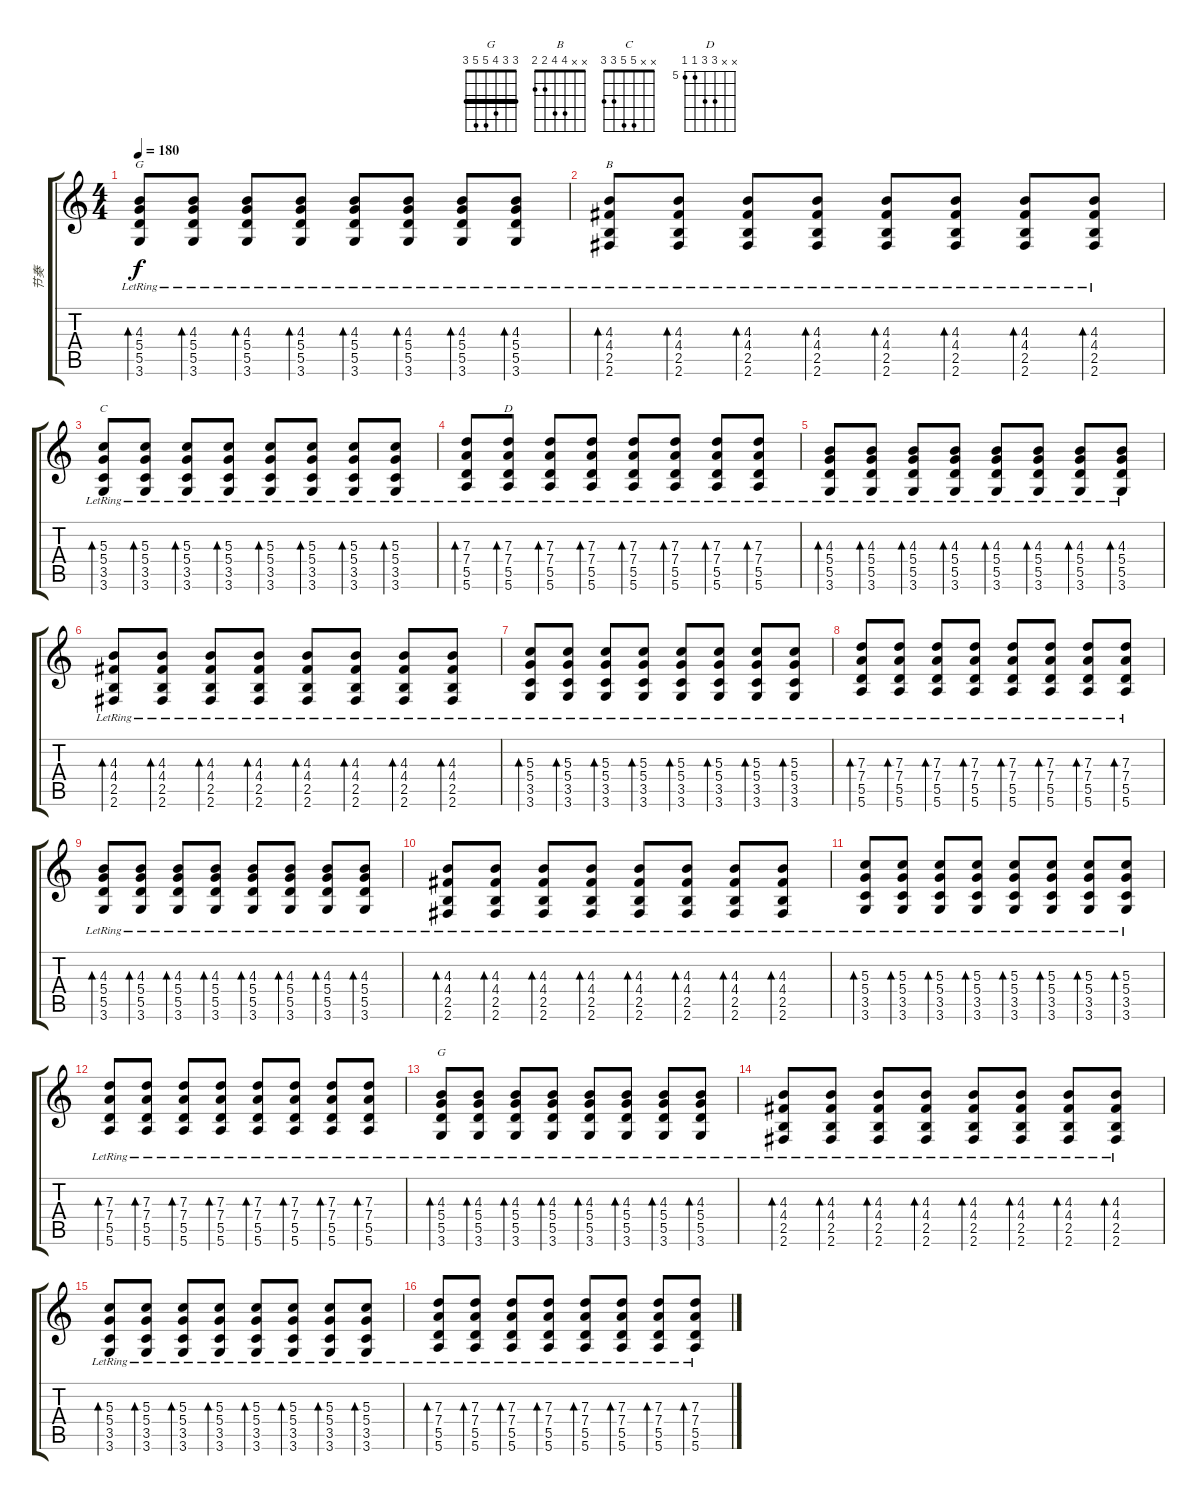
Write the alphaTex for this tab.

\track ("节奏" "节奏") {instrument overdrivenguitar}
\staff {score tabs}
\tuning (E4 B3 G3 D3 A2 E2) {hide}
\chord ("G" x x 4 5 5 3)
\chord ("B" x x 4 4 2 2)
\chord ("C" x x 5 5 3 3)
\chord ("D" x x 7 7 5 5) {firstfret 5}
\chord ("G" 3 3 4 5 5 3) {barre 3}
\ts (4 4)
\tempo 180
\clef g2
\ks c
(4.3{lr} 5.4{lr} 5.5{lr} 3.6{lr}).8{bd 60 ch "G" dy f instrument overdrivenguitar} (4.3{lr} 5.4{lr} 5.5{lr} 3.6{lr}).8{bd 60} (4.3{lr} 5.4{lr} 5.5{lr} 3.6{lr}).8{bd 60} (4.3{lr} 5.4{lr} 5.5{lr} 3.6{lr}).8{bd 60} (4.3{lr} 5.4{lr} 5.5{lr} 3.6{lr}).8{bd 60} (4.3{lr} 5.4{lr} 5.5{lr} 3.6{lr}).8{bd 60} (4.3{lr} 5.4{lr} 5.5{lr} 3.6{lr}).8{bd 60} (4.3{lr} 5.4{lr} 5.5{lr} 3.6{lr}).8{bd 60} |
(4.3{lr} 4.4{lr} 2.5{lr} 2.6{lr}).8{bd 60 ch "B"} (4.3{lr} 4.4{lr} 2.5{lr} 2.6{lr}).8{bd 60} (4.3{lr} 4.4{lr} 2.5{lr} 2.6{lr}).8{bd 60} (4.3{lr} 4.4{lr} 2.5{lr} 2.6{lr}).8{bd 60} (4.3{lr} 4.4{lr} 2.5{lr} 2.6{lr}).8{bd 60} (4.3{lr} 4.4{lr} 2.5{lr} 2.6{lr}).8{bd 60} (4.3{lr} 4.4{lr} 2.5{lr} 2.6{lr}).8{bd 60} (4.3{lr} 4.4{lr} 2.5{lr} 2.6{lr}).8{bd 60} |
(5.3{lr} 5.4{lr} 3.5{lr} 3.6{lr}).8{bd 60 ch "C"} (5.3{lr} 5.4{lr} 3.5{lr} 3.6{lr}).8{bd 60} (5.3{lr} 5.4{lr} 3.5{lr} 3.6{lr}).8{bd 60} (5.3{lr} 5.4{lr} 3.5{lr} 3.6{lr}).8{bd 60} (5.3{lr} 5.4{lr} 3.5{lr} 3.6{lr}).8{bd 60} (5.3{lr} 5.4{lr} 3.5{lr} 3.6{lr}).8{bd 60} (5.3{lr} 5.4{lr} 3.5{lr} 3.6{lr}).8{bd 60} (5.3{lr} 5.4{lr} 3.5{lr} 3.6{lr}).8{bd 60} |
(7.3{lr} 7.4{lr} 5.5{lr} 5.6{lr}).8{bd 60} (7.3{lr} 7.4{lr} 5.5{lr} 5.6{lr}).8{bd 60 ch "D"} (7.3{lr} 7.4{lr} 5.5{lr} 5.6).8{bd 60} (7.3{lr} 7.4{lr} 5.5{lr} 5.6).8{bd 60} (7.3{lr} 7.4{lr} 5.5{lr} 5.6).8{bd 60} (7.3{lr} 7.4{lr} 5.5{lr} 5.6).8{bd 60} (7.3{lr} 7.4{lr} 5.5{lr} 5.6{lr}).8{bd 60} (7.3{lr} 7.4{lr} 5.5{lr} 5.6{lr}).8{bd 60} |
(4.3{lr} 5.4{lr} 5.5{lr} 3.6{lr}).8{bd 60} (4.3{lr} 5.4{lr} 5.5{lr} 3.6{lr}).8{bd 60} (4.3{lr} 5.4{lr} 5.5{lr} 3.6{lr}).8{bd 60} (4.3{lr} 5.4{lr} 5.5{lr} 3.6{lr}).8{bd 60} (4.3{lr} 5.4{lr} 5.5{lr} 3.6{lr}).8{bd 60} (4.3{lr} 5.4{lr} 5.5{lr} 3.6{lr}).8{bd 60} (4.3{lr} 5.4{lr} 5.5{lr} 3.6{lr}).8{bd 60} (4.3{lr} 5.4{lr} 5.5{lr} 3.6{lr}).8{bd 60} |
(4.3{lr} 4.4{lr} 2.5{lr} 2.6{lr}).8{bd 60} (4.3{lr} 4.4{lr} 2.5{lr} 2.6{lr}).8{bd 60} (4.3{lr} 4.4{lr} 2.5{lr} 2.6{lr}).8{bd 60} (4.3{lr} 4.4{lr} 2.5{lr} 2.6{lr}).8{bd 60} (4.3{lr} 4.4{lr} 2.5{lr} 2.6{lr}).8{bd 60} (4.3{lr} 4.4{lr} 2.5{lr} 2.6{lr}).8{bd 60} (4.3{lr} 4.4{lr} 2.5{lr} 2.6{lr}).8{bd 60} (4.3{lr} 4.4{lr} 2.5{lr} 2.6{lr}).8{bd 60} |
(5.3{lr} 5.4{lr} 3.5{lr} 3.6{lr}).8{bd 60} (5.3{lr} 5.4{lr} 3.5{lr} 3.6{lr}).8{bd 60} (5.3{lr} 5.4{lr} 3.5{lr} 3.6{lr}).8{bd 60} (5.3{lr} 5.4{lr} 3.5{lr} 3.6{lr}).8{bd 60} (5.3{lr} 5.4{lr} 3.5{lr} 3.6{lr}).8{bd 60} (5.3{lr} 5.4{lr} 3.5{lr} 3.6{lr}).8{bd 60} (5.3{lr} 5.4{lr} 3.5{lr} 3.6{lr}).8{bd 60} (5.3{lr} 5.4{lr} 3.5{lr} 3.6{lr}).8{bd 60} |
(7.3{lr} 7.4{lr} 5.5{lr} 5.6{lr}).8{bd 60} (7.3{lr} 7.4{lr} 5.5{lr} 5.6{lr}).8{bd 60} (7.3{lr} 7.4{lr} 5.5{lr} 5.6).8{bd 60} (7.3{lr} 7.4{lr} 5.5{lr} 5.6).8{bd 60} (7.3{lr} 7.4{lr} 5.5{lr} 5.6).8{bd 60} (7.3{lr} 7.4{lr} 5.5{lr} 5.6).8{bd 60} (7.3{lr} 7.4{lr} 5.5{lr} 5.6{lr}).8{bd 60} (7.3{lr} 7.4{lr} 5.5{lr} 5.6{lr}).8{bd 60} |
(4.3{lr} 5.4{lr} 5.5{lr} 3.6{lr}).8{bd 60} (4.3{lr} 5.4{lr} 5.5{lr} 3.6{lr}).8{bd 60} (4.3{lr} 5.4{lr} 5.5{lr} 3.6{lr}).8{bd 60} (4.3{lr} 5.4{lr} 5.5{lr} 3.6{lr}).8{bd 60} (4.3{lr} 5.4{lr} 5.5{lr} 3.6{lr}).8{bd 60} (4.3{lr} 5.4{lr} 5.5{lr} 3.6{lr}).8{bd 60} (4.3{lr} 5.4{lr} 5.5{lr} 3.6{lr}).8{bd 60} (4.3{lr} 5.4{lr} 5.5{lr} 3.6{lr}).8{bd 60} |
(4.3{lr} 4.4{lr} 2.5{lr} 2.6{lr}).8{bd 60} (4.3{lr} 4.4{lr} 2.5{lr} 2.6{lr}).8{bd 60} (4.3{lr} 4.4{lr} 2.5{lr} 2.6{lr}).8{bd 60} (4.3{lr} 4.4{lr} 2.5{lr} 2.6{lr}).8{bd 60} (4.3{lr} 4.4{lr} 2.5{lr} 2.6{lr}).8{bd 60} (4.3{lr} 4.4{lr} 2.5{lr} 2.6{lr}).8{bd 60} (4.3{lr} 4.4{lr} 2.5{lr} 2.6{lr}).8{bd 60} (4.3{lr} 4.4{lr} 2.5{lr} 2.6{lr}).8{bd 60} |
(5.3{lr} 5.4{lr} 3.5{lr} 3.6{lr}).8{bd 60} (5.3{lr} 5.4{lr} 3.5{lr} 3.6{lr}).8{bd 60} (5.3{lr} 5.4{lr} 3.5{lr} 3.6{lr}).8{bd 60} (5.3{lr} 5.4{lr} 3.5{lr} 3.6{lr}).8{bd 60} (5.3{lr} 5.4{lr} 3.5{lr} 3.6{lr}).8{bd 60} (5.3{lr} 5.4{lr} 3.5{lr} 3.6{lr}).8{bd 60} (5.3{lr} 5.4{lr} 3.5{lr} 3.6{lr}).8{bd 60} (5.3{lr} 5.4{lr} 3.5{lr} 3.6{lr}).8{bd 60} |
(7.3{lr} 7.4{lr} 5.5{lr} 5.6{lr}).8{bd 60} (7.3{lr} 7.4{lr} 5.5{lr} 5.6{lr}).8{bd 60} (7.3{lr} 7.4{lr} 5.5{lr} 5.6).8{bd 60} (7.3{lr} 7.4{lr} 5.5{lr} 5.6).8{bd 60} (7.3{lr} 7.4{lr} 5.5{lr} 5.6).8{bd 60} (7.3{lr} 7.4{lr} 5.5{lr} 5.6).8{bd 60} (7.3{lr} 7.4{lr} 5.5{lr} 5.6{lr}).8{bd 60} (7.3{lr} 7.4{lr} 5.5{lr} 5.6{lr}).8{bd 60} |
(4.3{lr} 5.4{lr} 5.5{lr} 3.6{lr}).8{bd 60 ch "G"} (4.3{lr} 5.4{lr} 5.5{lr} 3.6{lr}).8{bd 60} (4.3{lr} 5.4{lr} 5.5{lr} 3.6{lr}).8{bd 60} (4.3{lr} 5.4{lr} 5.5{lr} 3.6{lr}).8{bd 60} (4.3{lr} 5.4{lr} 5.5{lr} 3.6{lr}).8{bd 60} (4.3{lr} 5.4{lr} 5.5{lr} 3.6{lr}).8{bd 60} (4.3{lr} 5.4{lr} 5.5{lr} 3.6{lr}).8{bd 60} (4.3{lr} 5.4{lr} 5.5{lr} 3.6{lr}).8{bd 60} |
(4.3{lr} 4.4{lr} 2.5{lr} 2.6{lr}).8{bd 60} (4.3{lr} 4.4{lr} 2.5{lr} 2.6{lr}).8{bd 60} (4.3{lr} 4.4{lr} 2.5{lr} 2.6{lr}).8{bd 60} (4.3{lr} 4.4{lr} 2.5{lr} 2.6{lr}).8{bd 60} (4.3{lr} 4.4{lr} 2.5{lr} 2.6{lr}).8{bd 60} (4.3{lr} 4.4{lr} 2.5{lr} 2.6{lr}).8{bd 60} (4.3{lr} 4.4{lr} 2.5{lr} 2.6{lr}).8{bd 60} (4.3{lr} 4.4{lr} 2.5{lr} 2.6{lr}).8{bd 60} |
(5.3{lr} 5.4{lr} 3.5{lr} 3.6{lr}).8{bd 60} (5.3{lr} 5.4{lr} 3.5{lr} 3.6{lr}).8{bd 60} (5.3{lr} 5.4{lr} 3.5{lr} 3.6{lr}).8{bd 60} (5.3{lr} 5.4{lr} 3.5{lr} 3.6{lr}).8{bd 60} (5.3{lr} 5.4{lr} 3.5{lr} 3.6{lr}).8{bd 60} (5.3{lr} 5.4{lr} 3.5{lr} 3.6{lr}).8{bd 60} (5.3{lr} 5.4{lr} 3.5{lr} 3.6{lr}).8{bd 60} (5.3{lr} 5.4{lr} 3.5{lr} 3.6{lr}).8{bd 60} |
(7.3{lr} 7.4{lr} 5.5{lr} 5.6{lr}).8{bd 60} (7.3{lr} 7.4{lr} 5.5{lr} 5.6{lr}).8{bd 60} (7.3{lr} 7.4{lr} 5.5{lr} 5.6).8{bd 60} (7.3{lr} 7.4{lr} 5.5{lr} 5.6).8{bd 60} (7.3{lr} 7.4{lr} 5.5{lr} 5.6).8{bd 60} (7.3{lr} 7.4{lr} 5.5{lr} 5.6).8{bd 60} (7.3{lr} 7.4{lr} 5.5{lr} 5.6{lr}).8{bd 60} (7.3{lr} 7.4{lr} 5.5{lr} 5.6{lr}).8{bd 60}
